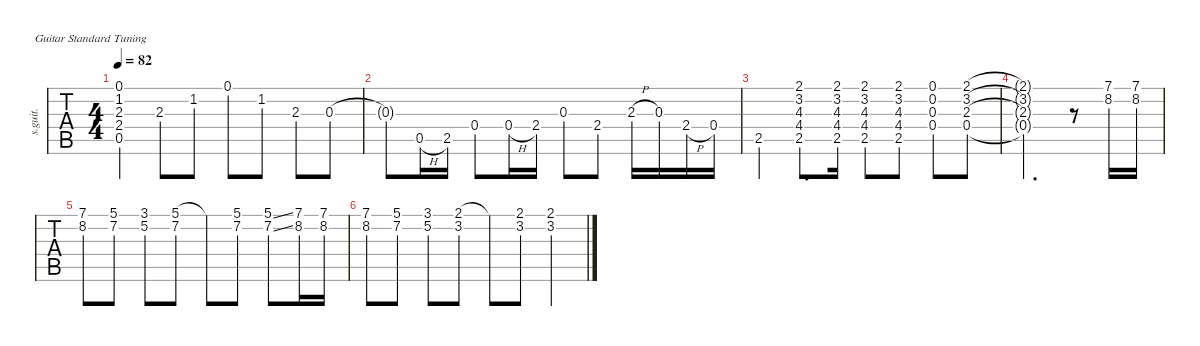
\defaultSystemsLayout 4
\hideDynamics
\bracketExtendMode nobrackets
\track ("Guitar Acoustic 1" "s.guit.") {solo instrument acousticguitarsteel}
\staff {tabs}
\tuning (E4 B3 G3 D3 A2 E2)
\ts (4 4)
\tempo 82
\clef g2
\ks eminor
(0.1{acc forcenatural} 1.2{acc forcenatural} 2.3{acc forcenatural} 2.4{acc forcenatural} 0.5{acc forcenatural}).4{dy mf} 2.3{acc forcenatural}.8 1.2{acc forcenatural}.8 0.1{acc forcenatural}.8 1.2{acc forcenatural}.8 2.3{acc forcenatural}.8 0.3{acc forcenatural}.8 |
0.3{t acc forcenatural}.8 0.5{h acc forcenatural}.16 2.5{acc forcenatural}.16 0.4{acc forcenatural}.8 0.4{h acc forcenatural}.16 2.4{acc forcenatural}.16 0.3{acc forcenatural}.8 2.4{acc forcenatural}.8 2.3{h acc forcenatural}.16 0.3{acc forcenatural}.16 2.4{h acc forcenatural}.16 0.4{acc forcenatural}.16 |
2.5{acc forcenatural}.4 (2.1{acc #} 3.2{acc forcenatural} 4.3{acc forcenatural} 4.4{acc #} 2.5{acc forcenatural}).8{d} (2.1{acc #} 3.2{acc forcenatural} 4.3{acc forcenatural} 4.4{acc #} 2.5{acc forcenatural}).16 (2.1{acc #} 3.2{acc forcenatural} 4.3{acc forcenatural} 4.4{acc #} 2.5{acc forcenatural}).8 (2.1{acc #} 3.2{acc forcenatural} 4.3{acc forcenatural} 4.4{acc #} 2.5{acc forcenatural}).8 (0.1{acc forcenatural} 0.2{acc forcenatural} 0.3{acc forcenatural} 0.4{acc forcenatural}).8 (2.1{acc #} 3.2{acc forcenatural} 2.3{acc forcenatural} 0.4{acc forcenatural}).8 |
(2.1{t acc #} 3.2{t acc forcenatural} 2.3{t acc forcenatural} 0.4{t acc forcenatural}).2{d} r.8 (7.1{acc forcenatural} 8.2{acc forcenatural}).16 (7.1{acc forcenatural} 8.2{acc forcenatural}).16 |
(7.1{acc forcenatural} 8.2{acc forcenatural}).8 (5.1{acc forcenatural} 7.2{acc #}).8 (3.1{acc forcenatural} 5.2{acc forcenatural}).8 (5.1{acc forcenatural} 7.2{acc #}).8 5.1{t acc forcenatural}.8 (5.1{acc forcenatural} 7.2{acc #}).8 (5.1{ss acc forcenatural} 7.2{ss acc #}).8 (7.1{acc forcenatural} 8.2{acc forcenatural}).16 (7.1{acc forcenatural} 8.2{acc forcenatural}).16 |
(7.1{acc forcenatural} 8.2{acc forcenatural}).8 (5.1{acc forcenatural} 7.2{acc #}).8 (3.1{acc forcenatural} 5.2{acc forcenatural}).8 (2.1{acc #} 3.2{acc forcenatural}).8 2.1{t acc #}.8 (2.1{acc #} 3.2{acc forcenatural}).8 (2.1{acc #} 3.2{acc forcenatural}).4
